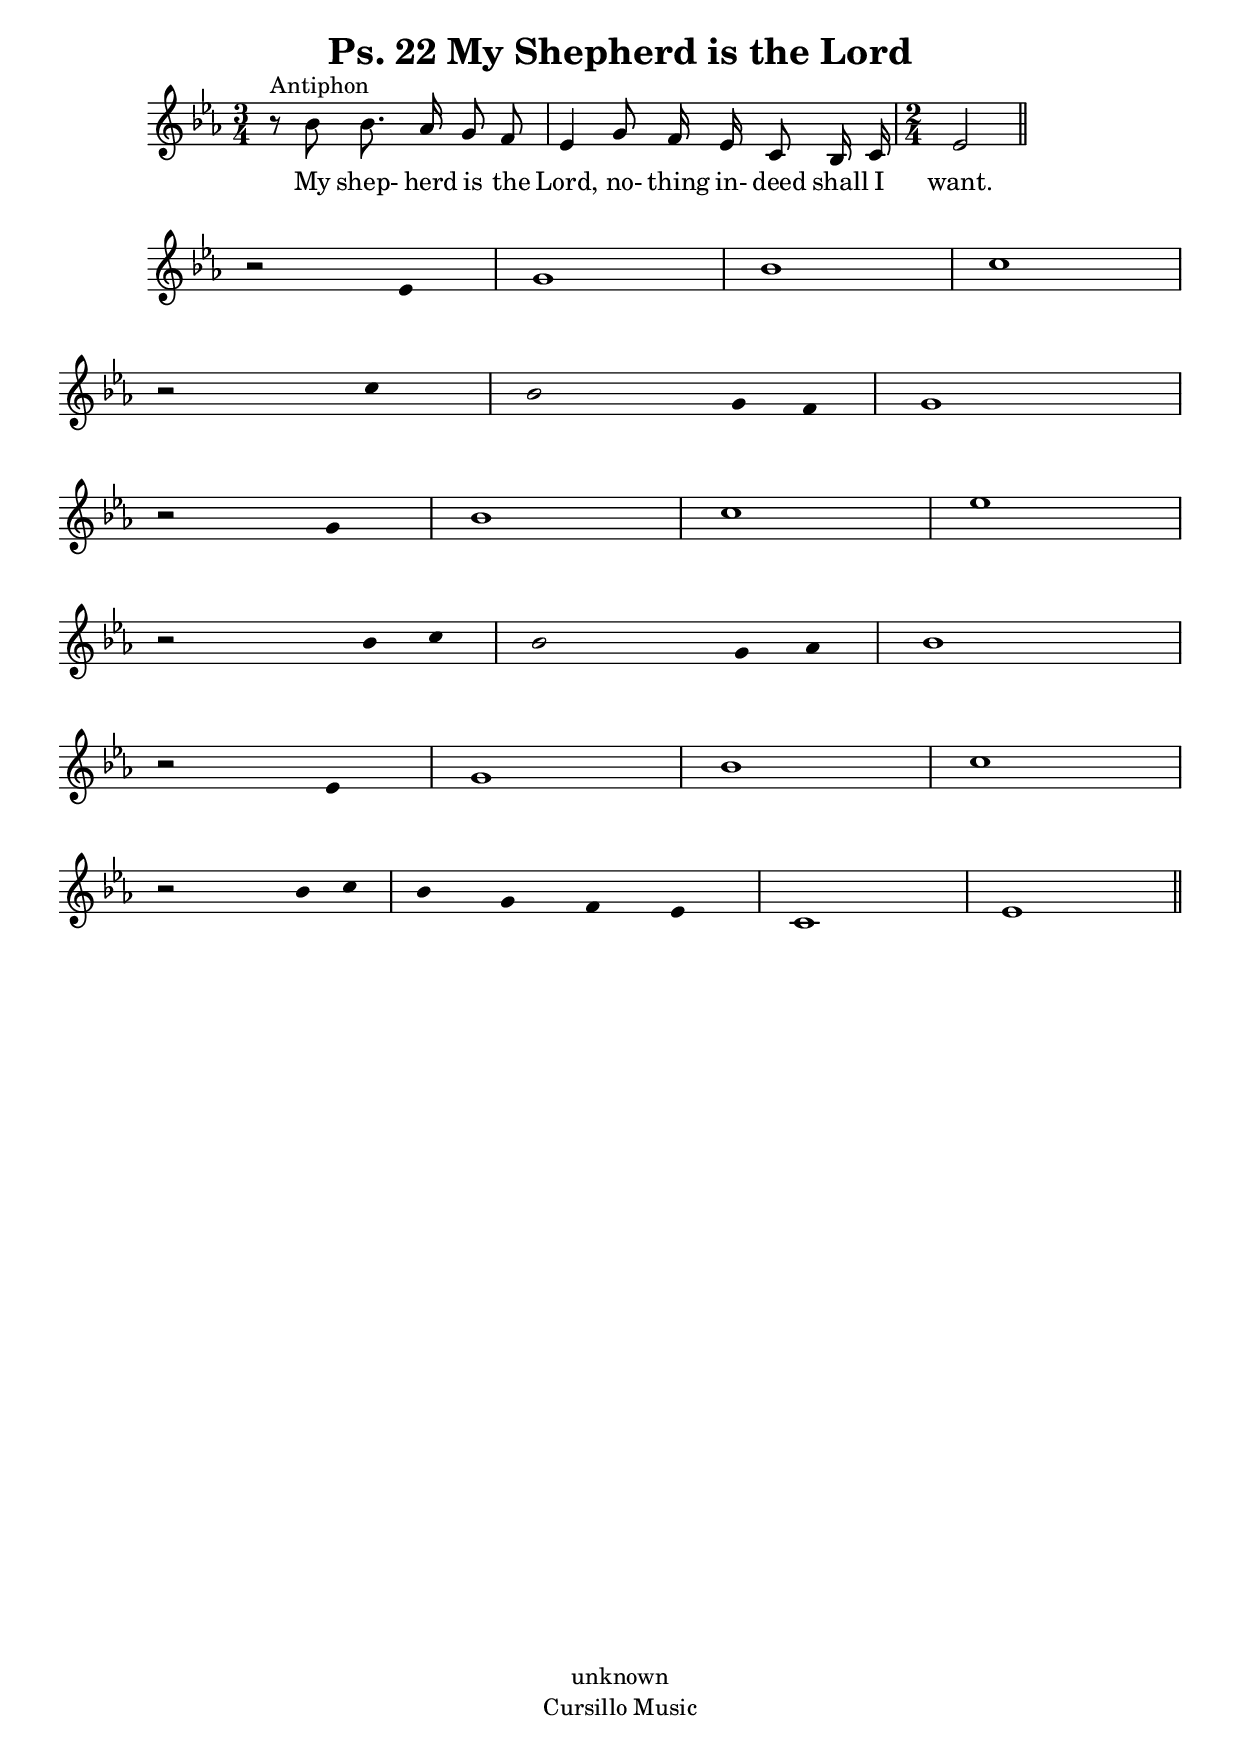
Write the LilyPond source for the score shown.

\version "1.6.5"
\header {
	filename = "psalm22.ly"
	title = "Ps. 22 My Shepherd is the Lord"
	% composer = "Me!"
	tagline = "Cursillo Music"
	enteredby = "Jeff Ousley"
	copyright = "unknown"
}


antiphonNotes = \notes \relative c' {
	\property Staff.autoBeaming = ##f
	\property Staff.automaticMelismata = ##f 
	\time 3/4
	\key ees \major
	\clef violin

	r8^#"Antiphon" bes'8 bes8. aes16 g8 f8
	ees4 g8 f16 ees16 c8 bes16 c16
	\time 2/4 ees2
	\bar "||"
}

verseNotes = \notes \relative c' {
	\property Staff.autoBeaming = ##f
	\property Staff.automaticMelismata = ##f 
	\time 3/4
	\key ees \major
	\clef violin

	\property Score.defaultBarType = empty
	\property Staff.TimeSignature \override #'molecule-callback = #'()
	\cadenzaOn
	\property Voice.Stem \override #'transparent = ##t

	r2 ees4
	\bar "|"
	g1
	\bar "|"
	bes1
	\bar "|"
	c1
	\bar "|"
	\break

	r2 c4
	\bar "|"
	bes2 g8 f8
	\bar "|"
	g1
	\bar "|"
	\break

	r2 g4
	\bar "|"
	bes1
	\bar "|"
	c1
	\bar "|"
	ees1
	\bar "|"
	\break

	r2 bes8 c8
	\bar "|"
	bes2 g8 aes8
	\bar "|"
	bes1
	\bar "|"
	\break

	r2 ees,4
	\bar "|"
	g1
	\bar "|"
	bes1
	\bar "|"
	c1
	\bar "|"
	\break

	r2 bes8 c8
	\bar "|"
	bes4 ~ g4 f4 ees4
	\bar "|"
	c1
	\bar "|"
	ees1
	\bar "||"

}


antiphonLyrics = \lyrics {
	_8 My8 shep-8. herd16 is8 the8
	Lord,4 no-8 thing16 in-16 deed8 shall16 I16
	want.2

}

\score {
	<
	\context Staff \antiphonNotes
	\context Lyrics \antiphonLyrics
	>

	\paper { papersize = "letter" }

	\midi { \tempo 4 = 120 }

}

\score {
	<
	\context Staff \verseNotes
	>

	\paper { }
}



